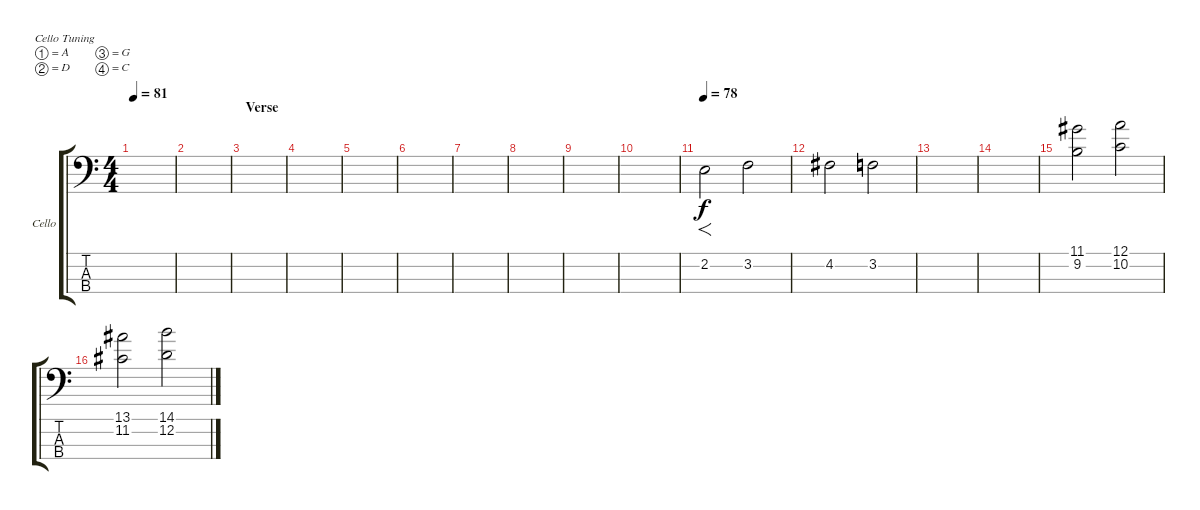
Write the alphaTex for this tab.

\defaultSystemsLayout 4
\bracketExtendMode groupsimilarinstruments
\firstSystemTrackNameOrientation horizontal
\otherSystemsTrackNameOrientation horizontal
\track ("Violins ensemble (additionnal)" "Cello") {instrument cello}
\staff {score tabs}
\tuning (A3 D3 G2 C2)
\ts (4 4)
\tempo 81
\clef f4
\ks c
|
|
\section ("" "Verse")
|
\scale
0.333333 |
\scale
0.333333 |
\scale
0.333333 |
\scale
0.333333 |
\scale
0.333333 |
\scale
0.333333 |
\scale
0.333333 |
\tempo 78
\scale
0.333333 2.2.2{f} 3.2.2 |
\scale
0.333333 4.2.2 3.2.2 |
\scale
0.333333 |
\scale
0.333333 |
\scale
0.333333 (11.1 9.2).2 (12.1 10.2).2 |
\scale
0.333333 (13.1 11.2).2 (14.1 12.2).2
